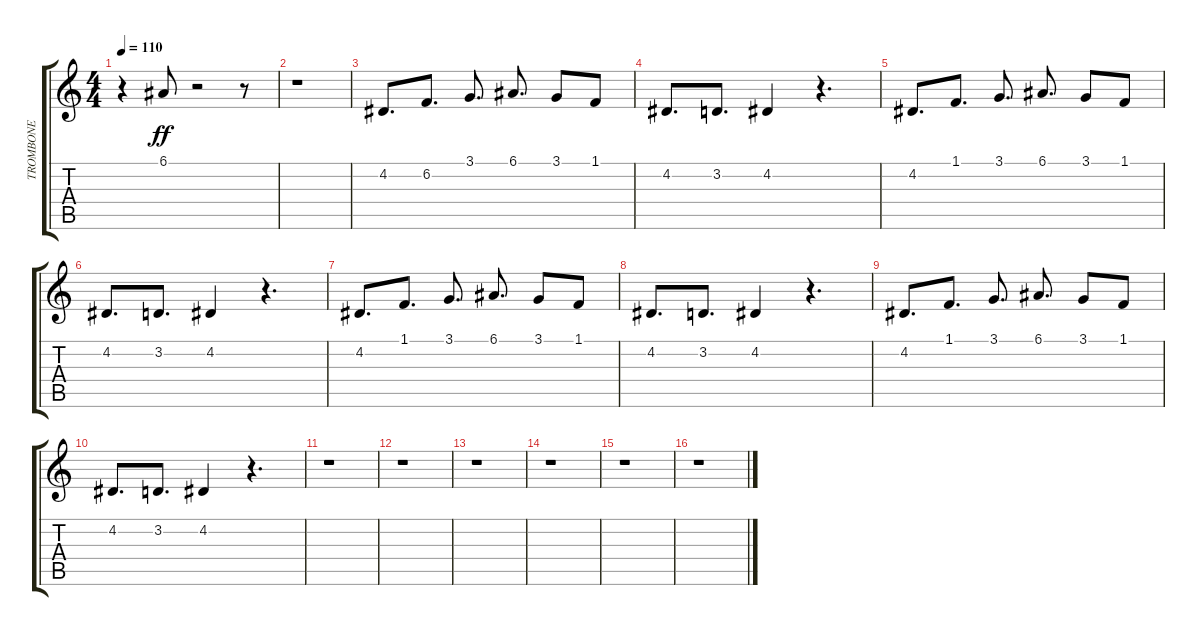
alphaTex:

\track ("TROMBONE" "TROMBONE") {solo instrument trombone}
\staff {score tabs}
\tuning (E4 B3 G3 D3 A2 E2) {hide}
\ts (4 4)
\tempo 110
\clef g2
\ks c
r.4{dy ff} 6.1.8 r.2 r.8 |
r.1 |
4.2.8{d volume 10} 6.2.8{d} 3.1.8{d} 6.1.8{d} 3.1.8 1.1.8 |
4.2.8{d} 3.2.8{d} 4.2.4 r.4{d} |
4.2.8{d} 1.1.8{d} 3.1.8{d} 6.1.8{d} 3.1.8 1.1.8 |
4.2.8{d} 3.2.8{d} 4.2.4 r.4{d} |
4.2.8{d} 1.1.8{d} 3.1.8{d} 6.1.8{d} 3.1.8 1.1.8 |
4.2.8{d} 3.2.8{d} 4.2.4 r.4{d} |
4.2.8{d} 1.1.8{d} 3.1.8{d} 6.1.8{d} 3.1.8 1.1.8 |
4.2.8{d} 3.2.8{d} 4.2.4 r.4{d} |
r.1 |
r.1 |
r.1 |
r.1 |
r.1 |
r.1
